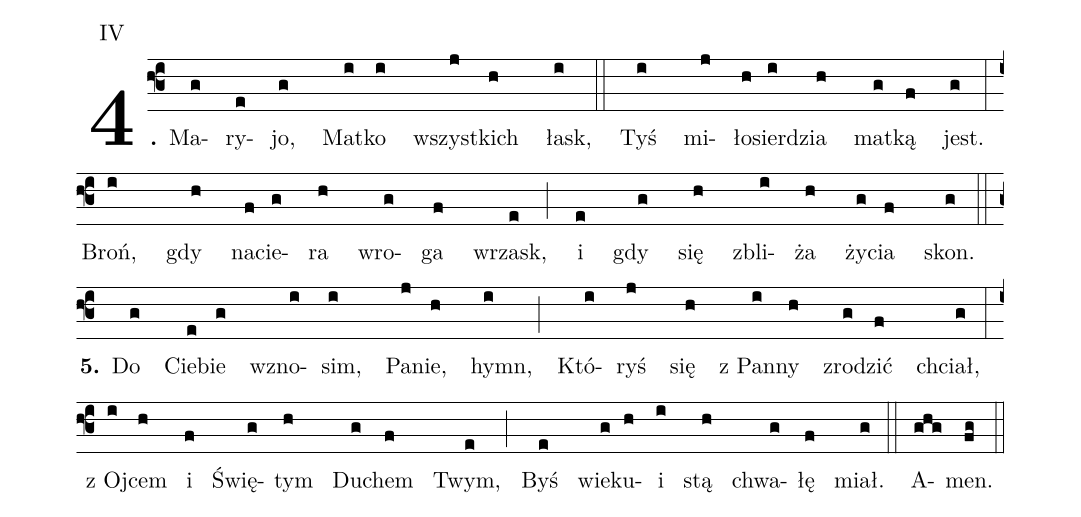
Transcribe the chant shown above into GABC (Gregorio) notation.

annotation: IV;
%%
(f3)
<b>4. </b>Ma(g)ry(e)jo,(g) Mat(i)ko(i) wszyst(j)kich(h) łask,(i) (::)
Tyś(i) mi(j)ło(h)sier(i)dzia(h) mat(g)ką(f) jest.(g) (:) (z)
Broń,(i) gdy(h) na(f)cie(g)ra(h) wro(g)ga(f) wrzask,(e) (;)
i(e) gdy(g) się(h) zbli(i)ża(h) ży(g)cia(f) skon.(g) (::) (z)

<b>5. </b>Do(g) Cie(e)bie(g) wzno(i)sim,(i) Pa(j)nie,(h) hymn,(i) (;)
Któ(i)ryś(j) się(h) z Pan(i)ny(h) zro(g)dzić(f) chciał,(g) (:) (z)
z Oj(i)cem(h) i(f) Świę(g)tym(h) Du(g)chem(f) Twym,(e) (;)
Byś(e) wie(g)ku(h)i(i) stą(h) chwa(g)łę(f) miał.(g) (::)

A(ghg)men.(fg) (::) (z)
